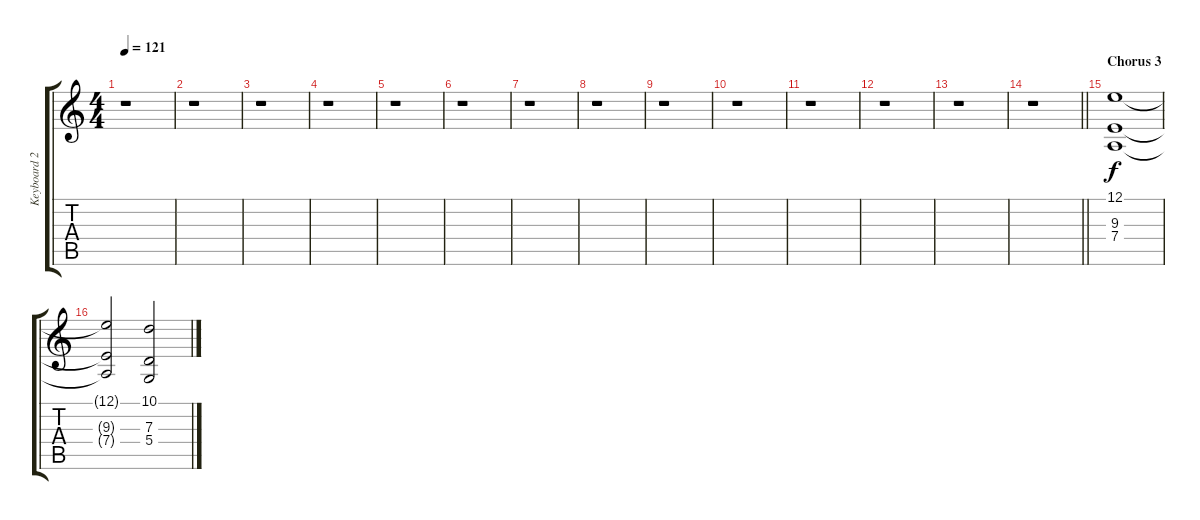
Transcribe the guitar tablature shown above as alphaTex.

\track ("Keyboard 2" "Keyboard 2") {instrument stringensemble1}
\staff {score tabs}
\tuning (E4 B3 G3 D3 A2 E2) {hide}
\ts (4 4)
\tempo 121
\clef g2
\ks c
r.1{dy f} |
r.1 |
r.1 |
r.1 |
r.1 |
r.1 |
r.1 |
r.1 |
r.1 |
r.1 |
r.1 |
r.1 |
r.1 |
\barLineRight lightlight
r.1 |
\section ("" "Chorus 3")
(12.1 9.3 7.4).1 |
(12.1{t} 9.3{t} 7.4{t}).2 (10.1 7.3 5.4).2
